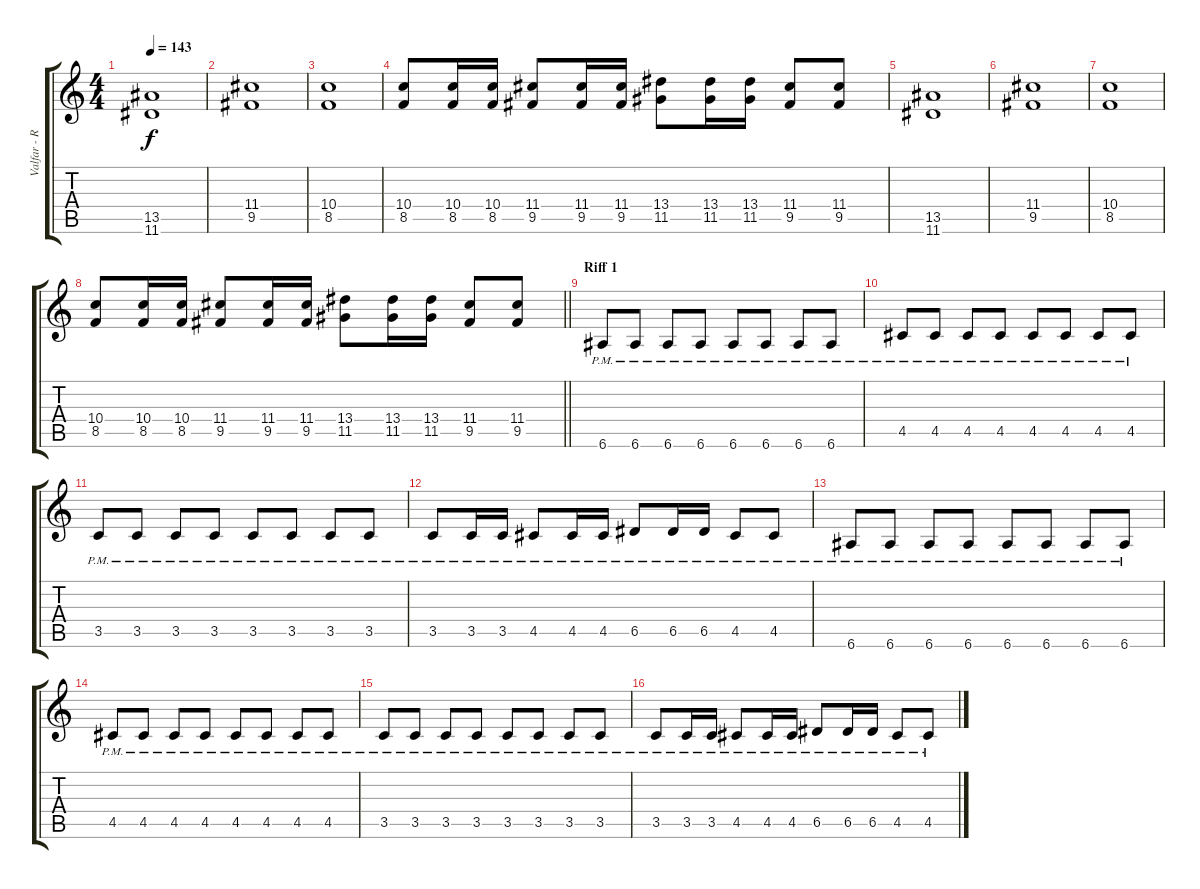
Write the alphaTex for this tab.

\track ("Valfar - Rhythm" "Valfar - R") {instrument distortionguitar}
\staff {score tabs}
\tuning (E4 B3 G3 D3 A2 E2) {hide}
\ts (4 4)
\tempo 143
\clef g2
\ks c
(13.5 11.6).1{dy f} |
(11.4 9.5).1 |
(10.4 8.5).1 |
(10.4 8.5).8 (10.4 8.5).16 (10.4 8.5).16 (11.4 9.5).8 (11.4 9.5).16 (11.4 9.5).16 (13.4 11.5).8 (13.4 11.5).16 (13.4 11.5).16 (11.4 9.5).8 (11.4 9.5).8 |
(13.5 11.6).1 |
(11.4 9.5).1 |
(10.4 8.5).1 |
\barLineRight lightlight
(10.4 8.5).8 (10.4 8.5).16 (10.4 8.5).16 (11.4 9.5).8 (11.4 9.5).16 (11.4 9.5).16 (13.4 11.5).8 (13.4 11.5).16 (13.4 11.5).16 (11.4 9.5).8 (11.4 9.5).8 |
\section ("" "Riff 1")
6.6{pm}.8{volume 10} 6.6{pm}.8 6.6{pm}.8 6.6{pm}.8 6.6{pm}.8 6.6{pm}.8 6.6{pm}.8 6.6{pm}.8 |
4.5{pm}.8 4.5{pm}.8 4.5{pm}.8 4.5{pm}.8 4.5{pm}.8 4.5{pm}.8 4.5{pm}.8 4.5{pm}.8 |
3.5{pm}.8 3.5{pm}.8 3.5{pm}.8 3.5{pm}.8 3.5{pm}.8 3.5{pm}.8 3.5{pm}.8 3.5{pm}.8 |
3.5{pm}.8 3.5{pm}.16 3.5{pm}.16 4.5{pm}.8 4.5{pm}.16 4.5{pm}.16 6.5{pm}.8 6.5{pm}.16 6.5{pm}.16 4.5{pm}.8 4.5{pm}.8 |
6.6{pm}.8 6.6{pm}.8 6.6{pm}.8 6.6{pm}.8 6.6{pm}.8 6.6{pm}.8 6.6{pm}.8 6.6{pm}.8 |
4.5{pm}.8 4.5{pm}.8 4.5{pm}.8 4.5{pm}.8 4.5{pm}.8 4.5{pm}.8 4.5{pm}.8 4.5{pm}.8 |
3.5{pm}.8 3.5{pm}.8 3.5{pm}.8 3.5{pm}.8 3.5{pm}.8 3.5{pm}.8 3.5{pm}.8 3.5{pm}.8 |
3.5{pm}.8 3.5{pm}.16 3.5{pm}.16 4.5{pm}.8 4.5{pm}.16 4.5{pm}.16 6.5{pm}.8 6.5{pm}.16 6.5{pm}.16 4.5{pm}.8 4.5{pm}.8
